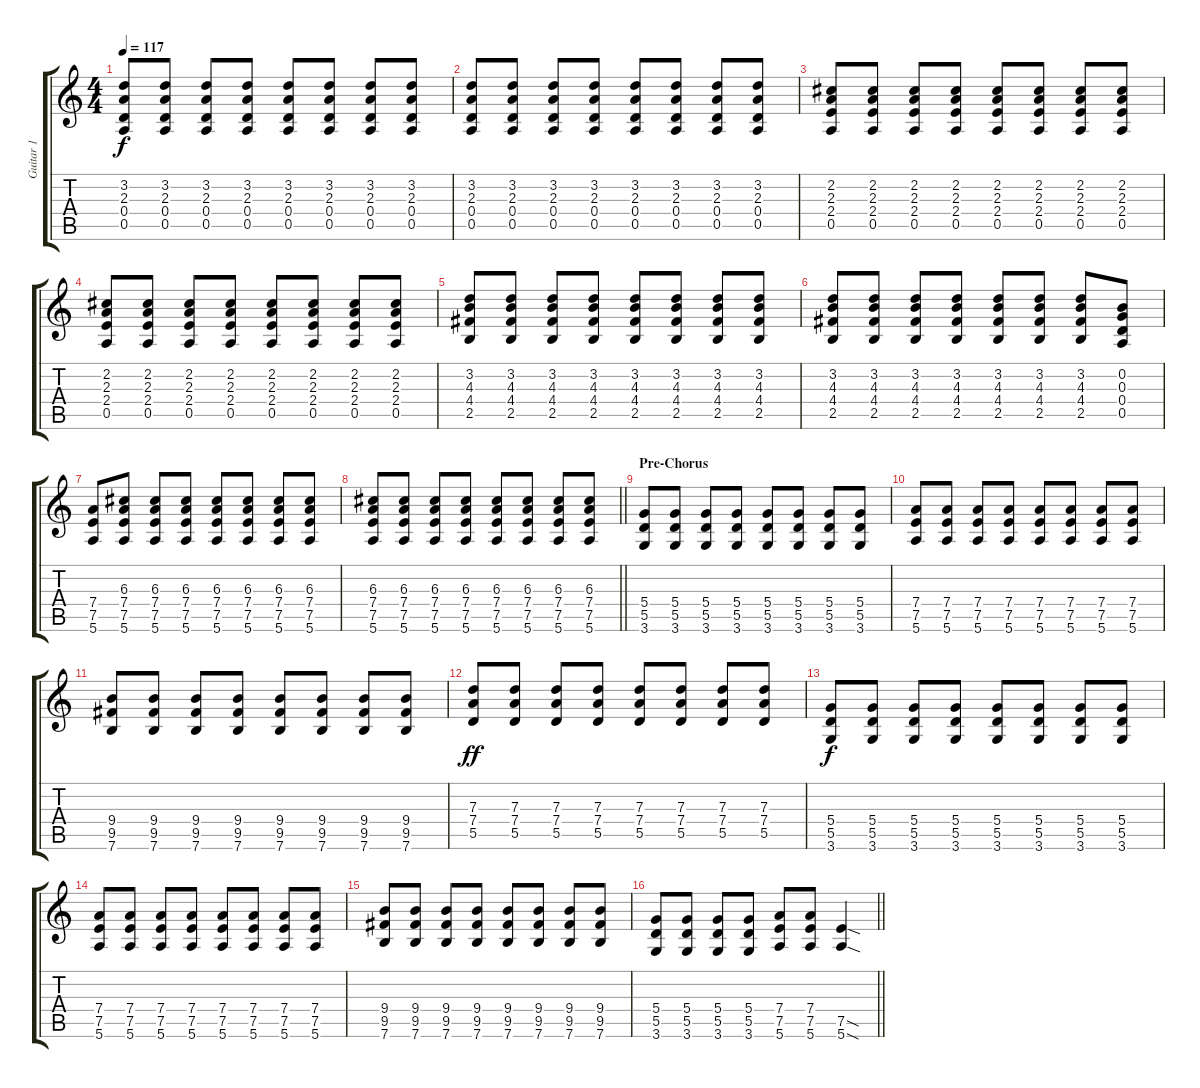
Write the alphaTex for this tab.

\track ("Guitar 1" "Guitar 1") {instrument electricguitarmuted}
\staff {score tabs}
\tuning (E4 B3 G3 D3 A2 E2) {hide}
\ts (4 4)
\tempo 117
\clef g2
\ks c
(3.2 2.3 0.4 0.5).8{dy f} (3.2 2.3 0.4 0.5).8 (3.2 2.3 0.4 0.5).8 (3.2 2.3 0.4 0.5).8 (3.2 2.3 0.4 0.5).8 (3.2 2.3 0.4 0.5).8 (3.2 2.3 0.4 0.5).8 (3.2 2.3 0.4 0.5).8 |
(3.2 2.3 0.4 0.5).8 (3.2 2.3 0.4 0.5).8 (3.2 2.3 0.4 0.5).8 (3.2 2.3 0.4 0.5).8 (3.2 2.3 0.4 0.5).8 (3.2 2.3 0.4 0.5).8 (3.2 2.3 0.4 0.5).8 (3.2 2.3 0.4 0.5).8 |
(2.2 2.3 2.4 0.5).8 (2.2 2.3 2.4 0.5).8 (2.2 2.3 2.4 0.5).8 (2.2 2.3 2.4 0.5).8 (2.2 2.3 2.4 0.5).8 (2.2 2.3 2.4 0.5).8 (2.2 2.3 2.4 0.5).8 (2.2 2.3 2.4 0.5).8 |
(2.2 2.3 2.4 0.5).8 (2.2 2.3 2.4 0.5).8 (2.2 2.3 2.4 0.5).8 (2.2 2.3 2.4 0.5).8 (2.2 2.3 2.4 0.5).8 (2.2 2.3 2.4 0.5).8 (2.2 2.3 2.4 0.5).8 (2.2 2.3 2.4 0.5).8 |
(3.2 4.3 4.4 2.5).8 (3.2 4.3 4.4 2.5).8 (3.2 4.3 4.4 2.5).8 (3.2 4.3 4.4 2.5).8 (3.2 4.3 4.4 2.5).8 (3.2 4.3 4.4 2.5).8 (3.2 4.3 4.4 2.5).8 (3.2 4.3 4.4 2.5).8 |
(3.2 4.3 4.4 2.5).8 (3.2 4.3 4.4 2.5).8 (3.2 4.3 4.4 2.5).8 (3.2 4.3 4.4 2.5).8 (3.2 4.3 4.4 2.5).8 (3.2 4.3 4.4 2.5).8 (3.2 4.3 4.4 2.5).8 (0.2 0.3 0.4 0.5).8 |
(7.4 7.5 5.6).8 (6.3 7.4 7.5 5.6).8 (6.3 7.4 7.5 5.6).8 (6.3 7.4 7.5 5.6).8 (6.3 7.4 7.5 5.6).8 (6.3 7.4 7.5 5.6).8 (6.3 7.4 7.5 5.6).8 (6.3 7.4 7.5 5.6).8 |
\barLineRight lightlight
(6.3 7.4 7.5 5.6).8 (6.3 7.4 7.5 5.6).8 (6.3 7.4 7.5 5.6).8 (6.3 7.4 7.5 5.6).8 (6.3 7.4 7.5 5.6).8 (6.3 7.4 7.5 5.6).8 (6.3 7.4 7.5 5.6).8 (6.3 7.4 7.5 5.6).8 |
\section ("" "Pre-Chorus")
(5.4 5.5 3.6).8{volume 5 balance 4} (5.4 5.5 3.6).8 (5.4 5.5 3.6).8 (5.4 5.5 3.6).8 (5.4 5.5 3.6).8 (5.4 5.5 3.6).8 (5.4 5.5 3.6).8 (5.4 5.5 3.6).8 |
(7.4 7.5 5.6).8 (7.4 7.5 5.6).8 (7.4 7.5 5.6).8 (7.4 7.5 5.6).8 (7.4 7.5 5.6).8 (7.4 7.5 5.6).8 (7.4 7.5 5.6).8 (7.4 7.5 5.6).8 |
(9.4 9.5 7.6).8 (9.4 9.5 7.6).8 (9.4 9.5 7.6).8 (9.4 9.5 7.6).8 (9.4 9.5 7.6).8 (9.4 9.5 7.6).8 (9.4 9.5 7.6).8 (9.4 9.5 7.6).8 |
(7.3 7.4 5.5).8{dy ff} (7.3 7.4 5.5).8 (7.3 7.4 5.5).8 (7.3 7.4 5.5).8 (7.3 7.4 5.5).8 (7.3 7.4 5.5).8 (7.3 7.4 5.5).8 (7.3 7.4 5.5).8 |
(5.4 5.5 3.6).8{dy f} (5.4 5.5 3.6).8 (5.4 5.5 3.6).8 (5.4 5.5 3.6).8 (5.4 5.5 3.6).8 (5.4 5.5 3.6).8 (5.4 5.5 3.6).8 (5.4 5.5 3.6).8 |
(7.4 7.5 5.6).8 (7.4 7.5 5.6).8 (7.4 7.5 5.6).8 (7.4 7.5 5.6).8 (7.4 7.5 5.6).8 (7.4 7.5 5.6).8 (7.4 7.5 5.6).8 (7.4 7.5 5.6).8 |
(9.4 9.5 7.6).8 (9.4 9.5 7.6).8 (9.4 9.5 7.6).8 (9.4 9.5 7.6).8 (9.4 9.5 7.6).8 (9.4 9.5 7.6).8 (9.4 9.5 7.6).8 (9.4 9.5 7.6).8 |
\barLineRight lightlight
(5.4 5.5 3.6).8 (5.4 5.5 3.6).8 (5.4 5.5 3.6).8 (5.4 5.5 3.6).8 (7.4 7.5 5.6).8 (7.4 7.5 5.6).8 (7.5{sod} 5.6{sod}).4{volume 4}
